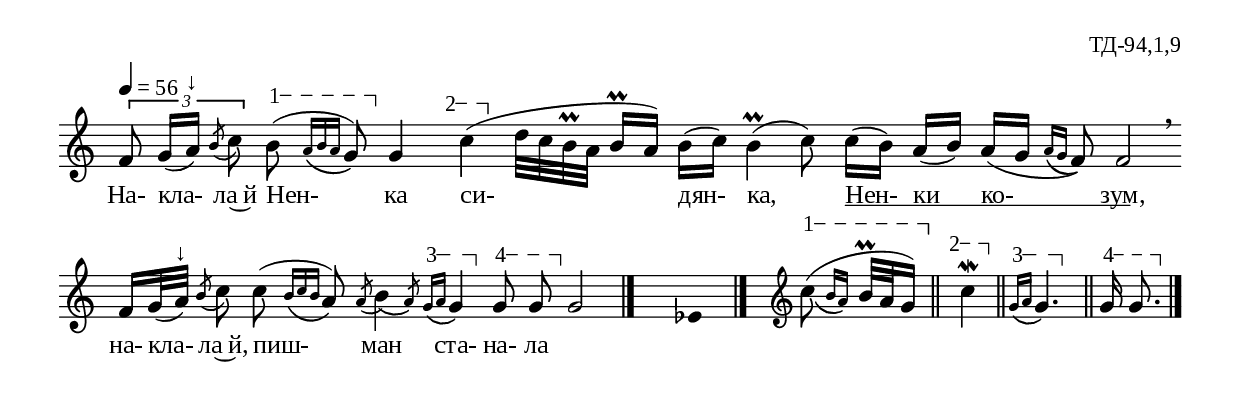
%{
td_094_1_09
%}

\include "td-preamble.ly"

\score {
\relative c' {
\tempo 4 = 56
\cadenzaOn
\phrasingSlurDown
\times 2/3 { f8\noBeam g16[( a^"↓"]) \acciaccatura b8 c } 
\varA
b\startTextSpan\noBeam( \grace { a16[\( b a] } g8\))\stopTextSpan 
g4 
\varB
s4\startTextSpan c\stopTextSpan( 
d32[ c b\prall a] b16\prall[ a])
b[( c]) b4\prall( c8)
\bar ""
c16[( b]) a[( b]) \bar "" a[( g] \grace { a16[\( g] } f8\)) f2 \breathe \bar ""
f16[ g32( a^"↓"]) \acciaccatura b8 c\noBeam c( \grace { b16[\( c b] } a8\))
\bar ""
\acciaccatura a8 \afterGrace b4\( { \stdB a8\) \stdE } 
\varC
\grace { g16\startTextSpan[\( a] } g4\stopTextSpan\) 
\varD
g8\startTextSpan g\stopTextSpan\noBeam 
g2
 \bar "|." 
s4 \fixB ees \fixC
 \bar "|." 
 s16 \clef treble
\varA
\afterGrace c'8\startTextSpan\noBeam(\(  { b16[ a]\) } b32\prall[ a g16\stopTextSpan]) \bar "||"
\varB
s4\startTextSpan c4\stopTextSpan\mordent \bar "||"
\varC
\grace { g16\startTextSpan[\( a] } g4.\stopTextSpan\) \bar "||"
\varD
g16\startTextSpan g8.\stopTextSpan\noBeam 
 \bar "|." 
}
\addlyrics { На- кла- ла~й Нен- ка си- дян- ка, 
Нен- \startTextSpan ки ко- зум, \stopTextSpan на- кла- ла~й, 
пиш- ман ста- на- ла }
%
\layout {
   \context { 
	    \Staff \remove "Time_signature_engraver" } 
  indent = #0
  line-width = 190\mm
  ragged-right=##f
\context {
      \Lyrics
      \consists "Text_spanner_engraver"
      \override TextSpanner #'direction = #DOWN
      \override TextSpanner #'style = #'line    
      \override TextSpanner #'outside-staff-priority = ##f
      \override TextSpanner #'padding = #0.2 % sets the distance of the line from the lyrics
      \override TextSpanner #'bound-details =
      #`((left . ((Y . 0)
                  (padding . 0)
                  (attach-dir . ,LEFT)))
         (left-broken . ((end-on-note . #t)))
         (right . ((Y . 0)
                   (padding . 0)
                   (attach-dir . ,RIGHT))))
    }
  
}
%
\midi { 
	\context {
		\Score tempoWholesPerMinute = #(ly:make-moment 56 4)
		}
	}
}
%
\header{
  opus = "ТД-94,1,9"
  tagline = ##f
}


